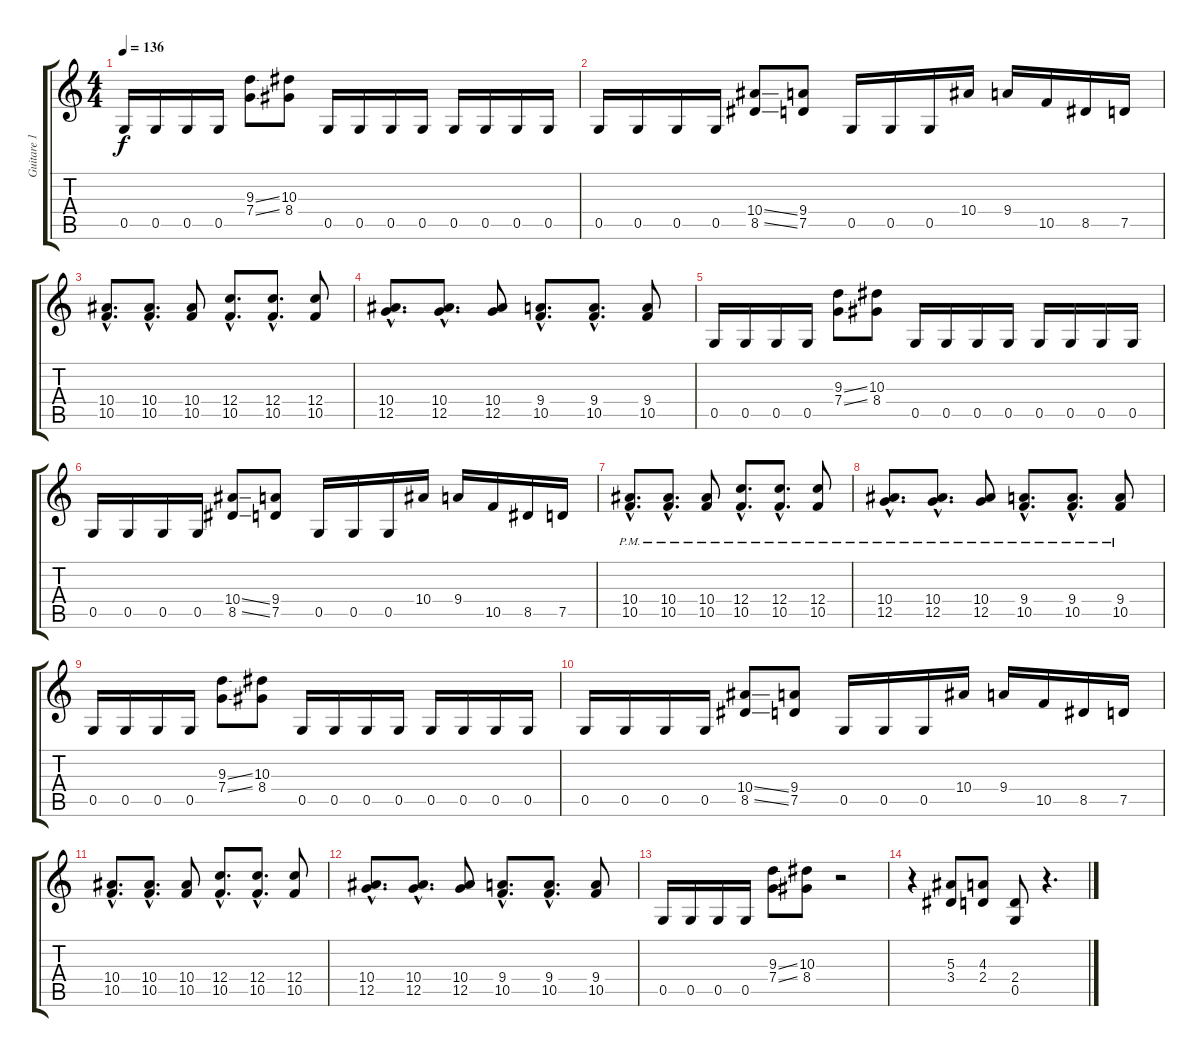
\track ("Guitare 1" "Guitare 1") {instrument distortionguitar}
\staff {score tabs}
\tuning (D4 A3 F3 C3 G2 D2) {hide}
\ts (4 4)
\tempo 136
\clef g2
\ks c
0.5.16{dy f} 0.5.16 0.5.16 0.5.16 (9.3{ss} 7.4{ss}).8 (10.3 8.4).8 0.5.16 0.5.16 0.5.16 0.5.16 0.5.16 0.5.16 0.5.16 0.5.16 |
0.5.16 0.5.16 0.5.16 0.5.16 (10.4{ss} 8.5{ss}).8 (9.4 7.5).8 0.5.16 0.5.16 0.5.16 10.4.16 9.4.16 10.5.16 8.5.16 7.5.16 |
(10.4{hac} 10.5{hac}).8{d} (10.4{hac} 10.5{hac}).8{d} (10.4 10.5).8 (12.4{hac} 10.5{hac}).8{d} (12.4{hac} 10.5{hac}).8{d} (12.4 10.5).8 |
(10.4{hac} 12.5{hac}).8{d} (10.4{hac} 12.5{hac}).8{d} (10.4 12.5).8 (9.4{hac} 10.5{hac}).8{d} (9.4{hac} 10.5{hac}).8{d} (9.4 10.5).8 |
0.5.16 0.5.16 0.5.16 0.5.16 (9.3{ss} 7.4{ss}).8 (10.3 8.4).8 0.5.16 0.5.16 0.5.16 0.5.16 0.5.16 0.5.16 0.5.16 0.5.16 |
0.5.16 0.5.16 0.5.16 0.5.16 (10.4{ss} 8.5{ss}).8 (9.4 7.5).8 0.5.16 0.5.16 0.5.16 10.4.16 9.4.16 10.5.16 8.5.16 7.5.16 |
(10.4{hac pm} 10.5{hac}).8{d} (10.4{hac pm} 10.5{hac}).8{d} (10.4{pm} 10.5).8 (12.4{hac pm} 10.5{hac}).8{d} (12.4{hac pm} 10.5{hac}).8{d} (12.4{pm} 10.5).8 |
(10.4{hac pm} 12.5{hac}).8{d} (10.4{hac pm} 12.5{hac}).8{d} (10.4{pm} 12.5).8 (9.4{hac pm} 10.5{hac}).8{d} (9.4{hac pm} 10.5{hac}).8{d} (9.4{pm} 10.5).8 |
0.5.16 0.5.16 0.5.16 0.5.16 (9.3{ss} 7.4{ss}).8 (10.3 8.4).8 0.5.16 0.5.16 0.5.16 0.5.16 0.5.16 0.5.16 0.5.16 0.5.16 |
0.5.16 0.5.16 0.5.16 0.5.16 (10.4{ss} 8.5{ss}).8 (9.4 7.5).8 0.5.16 0.5.16 0.5.16 10.4.16 9.4.16 10.5.16 8.5.16 7.5.16 |
(10.4{hac} 10.5{hac}).8{d} (10.4{hac} 10.5{hac}).8{d} (10.4 10.5).8 (12.4{hac} 10.5{hac}).8{d} (12.4{hac} 10.5{hac}).8{d} (12.4 10.5).8 |
(10.4{hac} 12.5{hac}).8{d} (10.4{hac} 12.5{hac}).8{d} (10.4 12.5).8 (9.4{hac} 10.5{hac}).8{d} (9.4{hac} 10.5{hac}).8{d} (9.4 10.5).8 |
0.5.16 0.5.16 0.5.16 0.5.16 (9.3{ss} 7.4{ss}).8 (10.3 8.4).8 r.2 |
r.4 (5.3 3.4).8 (4.3 2.4).8 (2.4 0.5).8 r.4{d}
